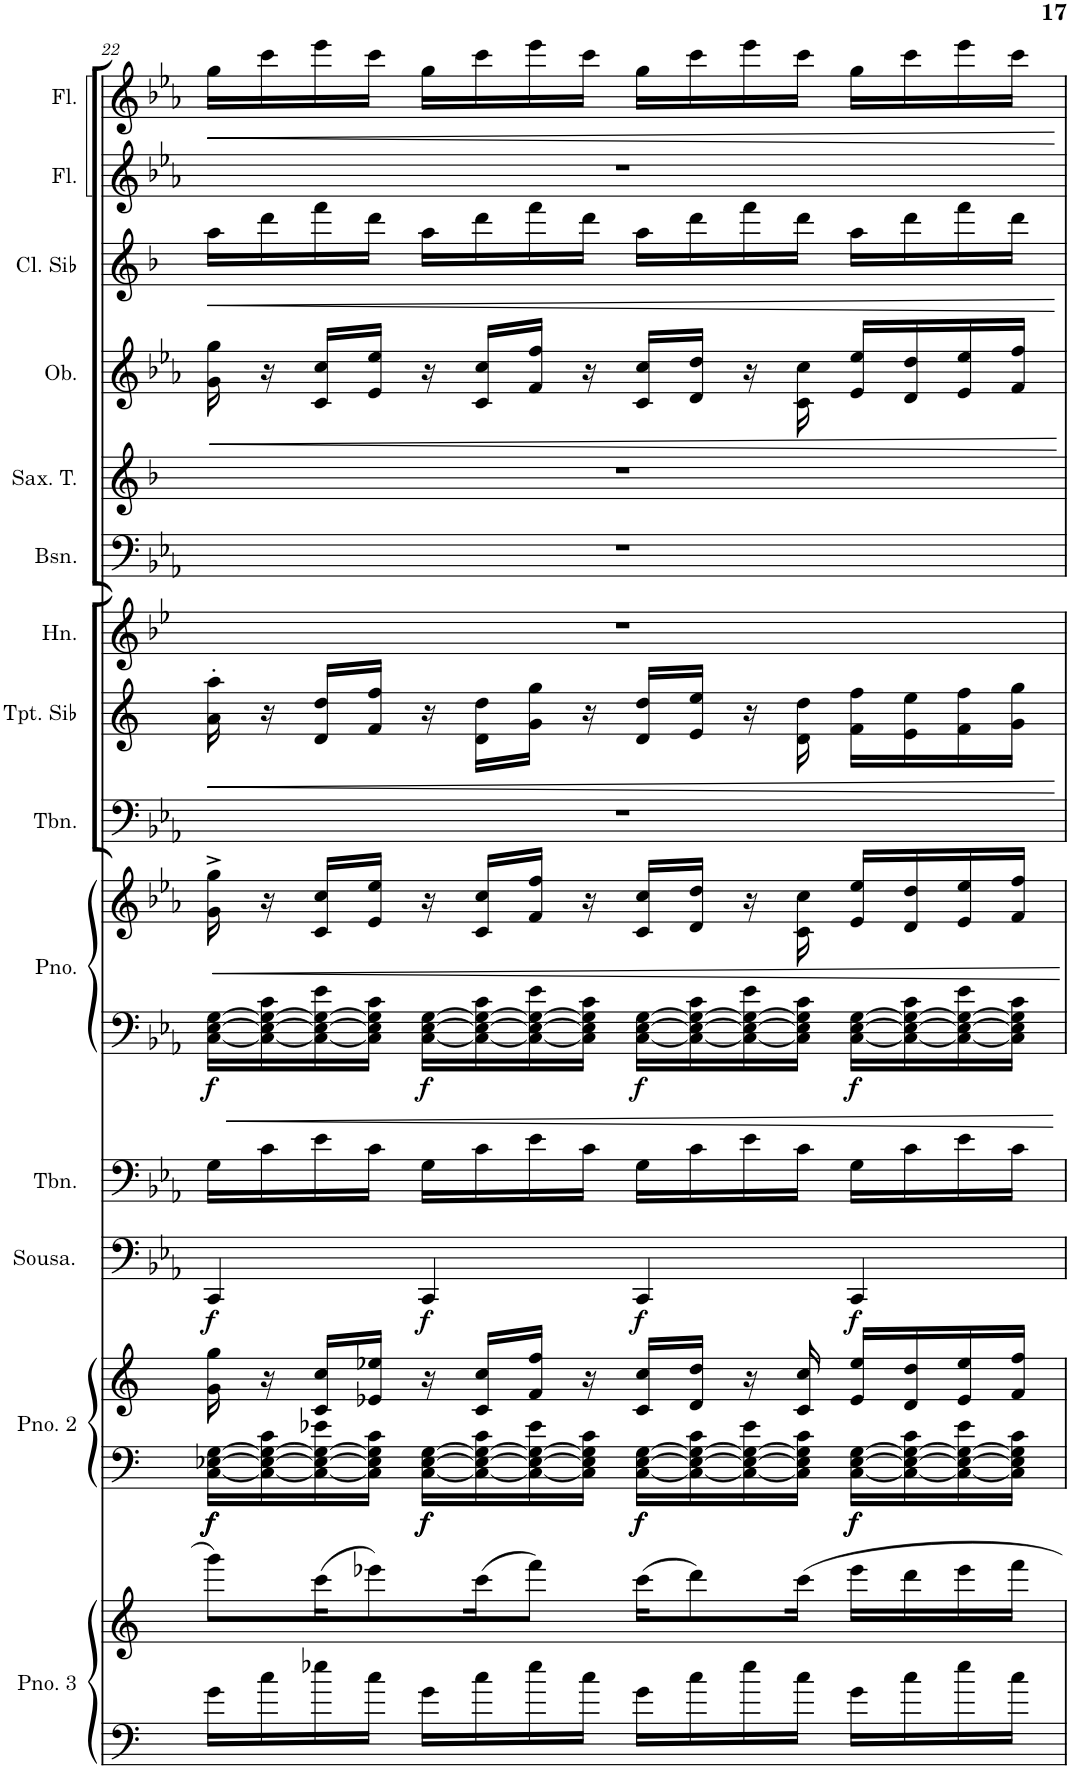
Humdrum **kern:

**kern	**kern	**kern	**kern	**dynam	**kern	**dynam	**kern	**kern	**kern	**dynam	**kern	**kern	**dynam	**kern	**kern	**kern	**kern	**dynam	**kern	**dynam	**kern	**kern	**dynam
*part14	*part14	*part13	*part13	*part13	*part12	*part12	*part11	*part10	*part10	*part10	*part9	*part8	*part8	*part7	*part6	*part5	*part4	*part4	*part3	*part3	*part2	*part1	*part1
*staff17	*staff16	*staff15	*staff14	*staff14/15	*staff13	*staff13	*staff12	*staff11	*staff10	*staff10/11	*staff9	*staff8	*staff8	*staff7	*staff6	*staff5	*staff4	*staff4	*staff3	*staff3	*staff2	*staff1	*staff1
*I"Piano 3	*	*I"Piano 2	*	*	*I"Sousafón	*	*I"Trombone	*I"Piano	*	*	*I"Trombón	*I"Trompeta en Sib	*	*I"Horn	*I"Bassoon	*I"Saxofón tenor	*I"Oboe	*	*I"Clarinete en Sib	*	*I"Flauta	*I"Flauta	*
*I'Pno. 3	*	*I'Pno. 2	*	*	*I'Sousa.	*	*I'Tbn.	*I'Pno.	*	*	*I'Tbn.	*I'Tpt. Sib	*	*I'Hn.	*I'Bsn.	*I'Sax. T.	*I'Ob.	*	*I'Cl. Sib	*	*I'Fl.	*I'Fl.	*
!!LO:PB:g=z
*clefF4	*clefG2	*clefF4	*clefG2	*	*clefF4	*	*clefF4	*clefF4	*clefG2	*	*clefF4	*clefG2	*	*clefG2	*clefF4	*clefG2	*clefG2	*	*clefG2	*	*clefG2	*clefG2	*
*	*	*	*	*	*	*	*	*	*	*	*	*Trd1c2	*	*Trd4c7	*	*Trd8c14	*	*	*Trd1c2	*	*	*	*
*k[]	*k[]	*k[]	*k[]	*	*k[b-e-a-]	*	*k[b-e-a-]	*k[b-e-a-]	*k[b-e-a-]	*	*k[b-e-a-]	*k[]	*	*k[b-e-]	*k[b-e-a-]	*k[b-]	*k[b-e-a-]	*	*k[b-]	*	*k[b-e-a-]	*k[b-e-a-]	*
*M4/4	*M4/4	*M4/4	*M4/4	*	*M4/4	*	*M4/4	*M4/4	*M4/4	*	*M4/4	*M4/4	*	*M4/4	*M4/4	*M4/4	*M4/4	*	*M4/4	*	*M4/4	*M4/4	*
=22	=22	=22	=22	=22	=22	=22	=22	=22	=22	=22	=22	=22	=22	=22	=22	=22	=22	=22	=22	=22	=22	=22	=22
!	!	!	!	!LO:DY:b=2	!	!	!	!	!	!LO:HP:b	!	!	!LO:HP:b	!	!	!	!	!LO:HP:b	!	!LO:HP:b	!	!	!LO:HP:b
!	!	!	!	!LO:DY:n=1:b=2	!	!	!	!	!	!	!	!	!	!	!	!	!	!	!	!	!	!	!
!	!	!	!	!LO:DY:n=2:b=2	!	!LO:DY:b	!	!	!	!LO:DY:n=1:b=2	!	!	!	!	!	!	!	!	!	!	!	!	!
16g\LL	8ggg\L	[16C\ [16E-X\ [16G\LL	16g\ 16gg\	f f f	4CC/	f	16G\LL	[16C\ [16E-\ [16G\LL	16g\^ 16gg\^	< f	1r	16a\' 16aa\'	<	1r	1r	1r	16g\ 16gg\	<	16aa\LL	<	1r	16gg\LL	<
16cc\	.	16C\_ 16E-\_ 16G\_ 16c\	16r	.	.	.	16c\	16C\_ 16E-\_ 16G\_ 16c\	16r	.	.	16r	.	.	.	.	16r	.	16ddd\	.	.	16ccc\	.
16ee-X\	(16ccc\K	16C\_ 16E-\_ 16G\_ 16e-X\	16c/ 16cc/LL	.	.	.	16e-\	16C\_ 16E-\_ 16G\_ 16e-\	16c/ 16cc/LL	.	.	16d/ 16dd/LL	.	.	.	.	16c/ 16cc/LL	.	16fff\	.	.	16eee-\	.
16cc\JJ	8eee-X\)	16C\] 16E-\] 16G\] 16c\JJ	16e-X/ 16ee-X/JJ	.	.	.	16c\JJ	16C\] 16E-\] 16G\] 16c\JJ	16e-/ 16ee-/JJ	.	.	16f/ 16ff/JJ	.	.	.	.	16e-/ 16ee-/JJ	.	16ddd\JJ	.	.	16ccc\JJ	.
!	!	!	!	!LO:DY:n=3:b=2	!	!	!	!	!	!	!	!	!	!	!	!	!	!	!	!	!	!	!
!	!	!	!	!LO:DY:n=4:b=2	!	!LO:DY:b	!	!	!	!LO:DY:n=2:b=2	!	!	!	!	!	!	!	!	!	!	!	!	!
16g\LL	.	[16C\ [16E-\ [16G\LL	16r	f f	4CC/	f	16G\LL	[16C\ [16E-\ [16G\LL	16r	f	.	16r	.	.	.	.	16r	.	16aa\LL	.	.	16gg\LL	.
16cc\	(16ccc\K	16C\_ 16E-\_ 16G\_ 16c\	16c/ 16cc/LL	.	.	.	16c\	16C\_ 16E-\_ 16G\_ 16c\	16c/ 16cc/LL	.	.	16d\ 16dd\LL	.	.	.	.	16c/ 16cc/LL	.	16ddd\	.	.	16ccc\	.
16ee-\	8fff\J)	16C\_ 16E-\_ 16G\_ 16e-\	16f/ 16ff/JJ	.	.	.	16e-\	16C\_ 16E-\_ 16G\_ 16e-\	16f/ 16ff/JJ	.	.	16g\ 16gg\JJ	.	.	.	.	16f/ 16ff/JJ	.	16fff\	.	.	16eee-\	.
16cc\JJ	.	16C\] 16E-\] 16G\] 16c\JJ	16r	.	.	.	16c\JJ	16C\] 16E-\] 16G\] 16c\JJ	16r	.	.	16r	.	.	.	.	16r	.	16ddd\JJ	.	.	16ccc\JJ	.
!	!	!	!	!LO:DY:n=5:b=2	!	!	!	!	!	!	!	!	!	!	!	!	!	!	!	!	!	!	!
!	!	!	!	!LO:DY:n=6:b=2	!	!LO:DY:b	!	!	!	!LO:DY:n=3:b=2	!	!	!	!	!	!	!	!	!	!	!	!	!
16g\LL	(16ccc\KL	[16C\ [16E-\ [16G\LL	16c/ 16cc/LL	f f	4CC/	f	16G\LL	[16C\ [16E-\ [16G\LL	16c/ 16cc/LL	f	.	16d/ 16dd/LL	.	.	.	.	16c/ 16cc/LL	.	16aa\LL	.	.	16gg\LL	.
16cc\	8ddd\)	16C\_ 16E-\_ 16G\_ 16c\	16d/ 16dd/JJ	.	.	.	16c\	16C\_ 16E-\_ 16G\_ 16c\	16d/ 16dd/JJ	.	.	16e/ 16ee/JJ	.	.	.	.	16d/ 16dd/JJ	.	16ddd\	.	.	16ccc\	.
16ee-\	.	16C\_ 16E-\_ 16G\_ 16e-\	16r	.	.	.	16e-\	16C\_ 16E-\_ 16G\_ 16e-\	16r	.	.	16r	.	.	.	.	16r	.	16fff\	.	.	16eee-\	.
16cc\JJ	16ccc\Jk	16C\] 16E-\] 16G\] 16c\JJ	16c/ 16cc/	.	.	.	16c\JJ	16C\] 16E-\] 16G\] 16c\JJ	16c\ 16cc\	.	.	16d\ 16dd\	.	.	.	.	16c\ 16cc\	.	16ddd\JJ	.	.	16ccc\JJ	.
!	!	!	!	!LO:DY:n=7:b=2	!	!	!	!	!	!	!	!	!	!	!	!	!	!	!	!	!	!	!
!	!	!	!	!LO:DY:n=8:b=2	!	!LO:DY:b	!	!	!	!LO:DY:n=4:b=2	!	!	!	!	!	!	!	!	!	!	!	!	!
16g\LL	16eee-\LL	[16C\ [16E-\ [16G\LL	16e-/ 16ee-/LL	f f	4CC/	f	16G\LL	[16C\ [16E-\ [16G\LL	16e-/ 16ee-/LL	f	.	16f\ 16ff\LL	.	.	.	.	16e-/ 16ee-/LL	.	16aa\LL	.	.	16gg\LL	.
16cc\	16ddd\	16C\_ 16E-\_ 16G\_ 16c\	16d/ 16dd/	.	.	.	16c\	16C\_ 16E-\_ 16G\_ 16c\	16d/ 16dd/	.	.	16e\ 16ee\	.	.	.	.	16d/ 16dd/	.	16ddd\	.	.	16ccc\	.
16ee-\	16eee-\	16C\_ 16E-\_ 16G\_ 16e-\	16e-/ 16ee-/	.	.	.	16e-\	16C\_ 16E-\_ 16G\_ 16e-\	16e-/ 16ee-/	.	.	16f\ 16ff\	.	.	.	.	16e-/ 16ee-/	.	16fff\	.	.	16eee-\	.
16cc\JJ	16fff\JJ	16C\] 16E-\] 16G\] 16c\JJ	16f/ 16ff/JJ	.	.	.	16c\JJ	16C\] 16E-\] 16G\] 16c\JJ	16f/ 16ff/JJ	.	.	16g\ 16gg\JJ	.	.	.	.	16f/ 16ff/JJ	.	16ddd\JJ	.	.	16ccc\JJ	.
.	.	.	.	.	.	.	.	.	.	[	.	.	[	.	.	.	.	[	.	[	.	.	[
=	=	=	=	=	=	=	=	=	=	=	=	=	=	=	=	=	=	=	=	=	=	=	=
*-	*-	*-	*-	*-	*-	*-	*-	*-	*-	*-	*-	*-	*-	*-	*-	*-	*-	*-	*-	*-	*-	*-	*-
